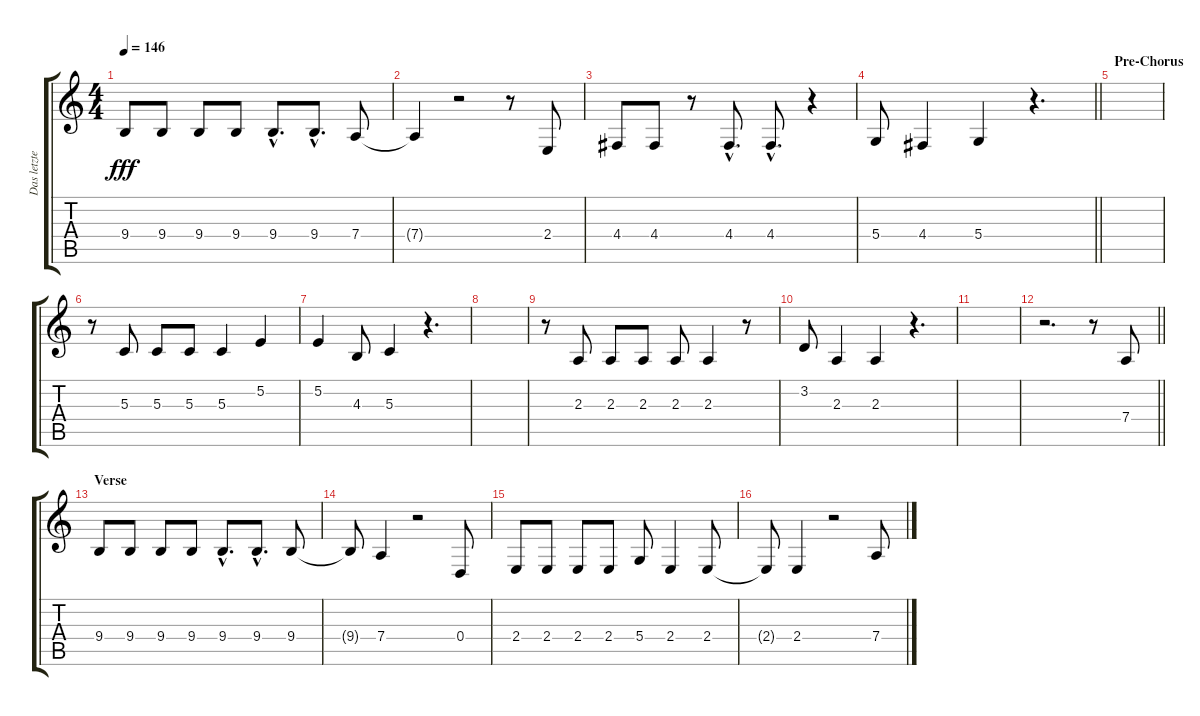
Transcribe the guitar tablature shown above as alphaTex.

\track ("Das letzte Einhorn" "Das letzte") {instrument choiraahs}
\staff {score tabs}
\tuning (E4 B3 G3 D3 A2 D2) {hide}
\ts (4 4)
\tempo 146
\clef g2
\ks c
9.4.8{dy fff} 9.4.8 9.4.8 9.4.8 9.4{hac}.8{d} 9.4{hac}.8{d} 7.4.8 |
7.4{t}.4 r.2 r.8 2.4.8 |
4.4.8 4.4.8 r.8 4.4{hac}.8{d} 4.4{hac}.8{d} r.4 |
\barLineRight lightlight
5.4.8 4.4.4 5.4.4 r.4{d} |
\section ("" "Pre-Chorus")
|
r.8 5.3.8 5.3.8 5.3.8 5.3.4 5.2.4 |
5.2.4 4.3.8 5.3.4 r.4{d} |
|
r.8 2.3.8 2.3.8 2.3.8 2.3.8 2.3.4 r.8 |
3.2.8 2.3.4 2.3.4 r.4{d} |
|
\barLineRight lightlight
r.2{d} r.8 7.4.8 |
\section ("" "Verse")
9.4.8 9.4.8 9.4.8 9.4.8 9.4{hac}.8{d} 9.4{hac}.8{d} 9.4.8 |
9.4{t}.8 7.4.4 r.2 0.4.8 |
2.4.8 2.4.8 2.4.8 2.4.8 5.4.8 2.4.4 2.4.8 |
2.4{t}.8 2.4.4 r.2 7.4.8
